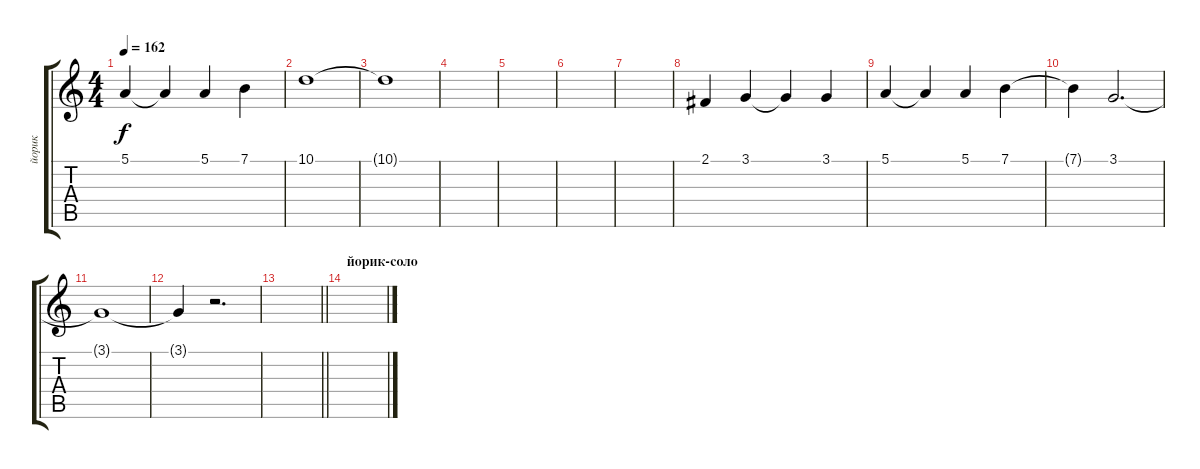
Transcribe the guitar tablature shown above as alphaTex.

\track ("йорик" "йорик") {instrument violin}
\staff {score tabs}
\tuning (E4 B3 G3 D3 A2 E2) {hide}
\ts (4 4)
\tempo 162
\clef g2
\ks c
5.1.4{dy f} 5.1{t}.4 5.1.4 7.1.4 |
10.1.1 |
10.1{t}.1 |
|
|
|
|
2.1.4 3.1.4 3.1{t}.4 3.1.4 |
5.1.4 5.1{t}.4 5.1.4 7.1.4 |
7.1{t}.4 3.1.2{d} |
3.1{t}.1 |
3.1{t}.4 r.2{d} |
\barLineRight lightlight
|
\section ("" "йорик-соло")
